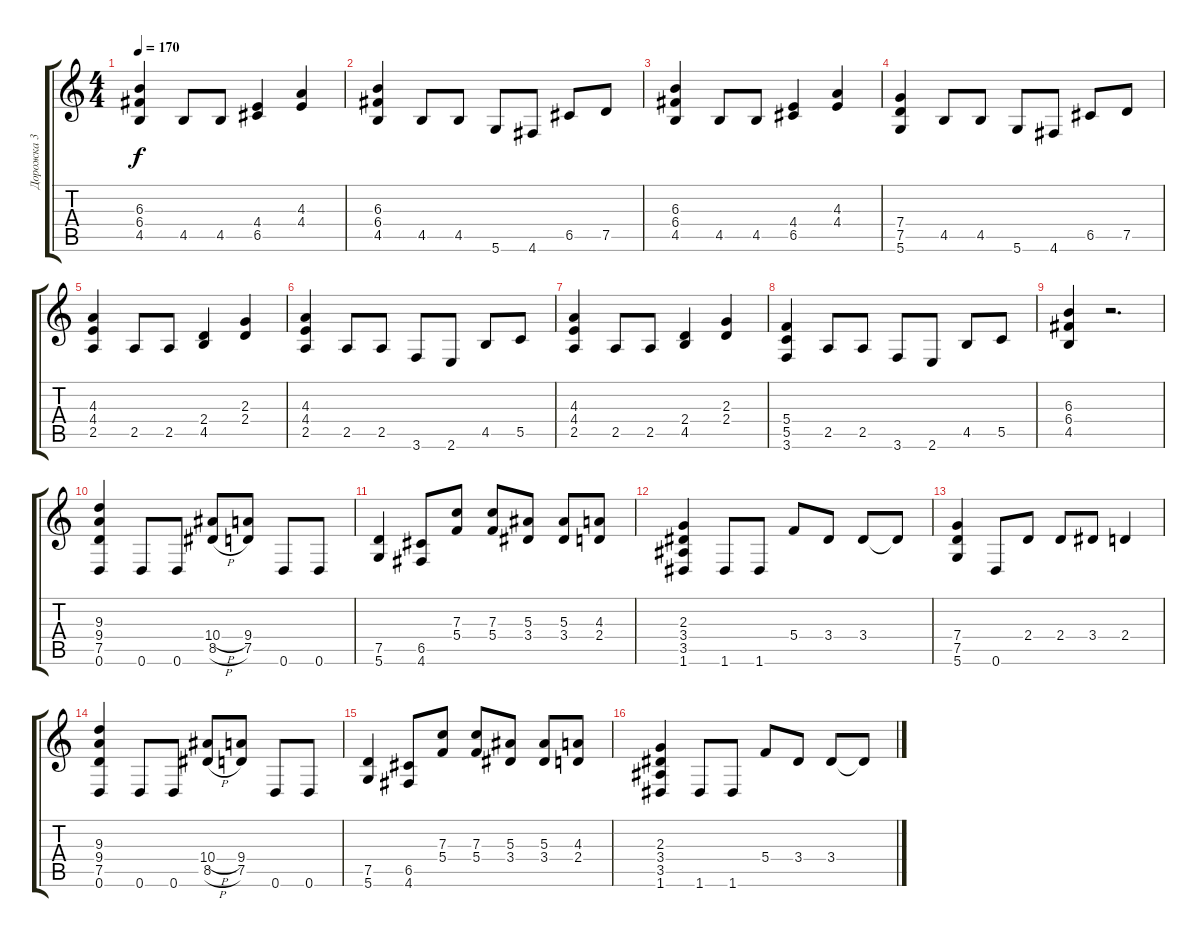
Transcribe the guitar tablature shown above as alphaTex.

\track ("Дорожка 3" "Дорожка 3") {instrument distortionguitar}
\staff {score tabs}
\tuning (D4 A3 F3 C3 G2 D2) {hide}
\ts (4 4)
\tempo 170
\clef g2
\ks c
(6.3 6.4 4.5).4{dy f} 4.5.8 4.5.8 (4.4 6.5).4 (4.3 4.4).4 |
(6.3 6.4 4.5).4 4.5.8 4.5.8 5.6.8 4.6.8 6.5.8 7.5.8 |
(6.3 6.4 4.5).4 4.5.8 4.5.8 (4.4 6.5).4 (4.3 4.4).4 |
(7.4 7.5 5.6).4 4.5.8 4.5.8 5.6.8 4.6.8 6.5.8 7.5.8 |
(4.3 4.4 2.5).4 2.5.8 2.5.8 (2.4 4.5).4 (2.3 2.4).4 |
(4.3 4.4 2.5).4 2.5.8 2.5.8 3.6.8 2.6.8 4.5.8 5.5.8 |
(4.3 4.4 2.5).4 2.5.8 2.5.8 (2.4 4.5).4 (2.3 2.4).4 |
(5.4 5.5 3.6).4 2.5.8 2.5.8 3.6.8 2.6.8 4.5.8 5.5.8 |
(6.3 6.4 4.5).4 r.2{d} |
(9.3 9.4 7.5 0.6).4 0.6.8 0.6.8 (10.4{h} 8.5{h}).8 (9.4 7.5).8 0.6.8 0.6.8 |
(7.5 5.6).4 (6.5 4.6).8 (7.3 5.4).8 (7.3 5.4).8 (5.3 3.4).8 (5.3 3.4).8 (4.3 2.4).8 |
(2.3 3.4 3.5 1.6).4 1.6.8 1.6.8 5.4.8 3.4.8 3.4.8 3.4{t}.8 |
(7.4 7.5 5.6).4 0.6.8 2.4.8 2.4.8 3.4.8 2.4.4 |
(9.3 9.4 7.5 0.6).4 0.6.8 0.6.8 (10.4{h} 8.5{h}).8 (9.4 7.5).8 0.6.8 0.6.8 |
(7.5 5.6).4 (6.5 4.6).8 (7.3 5.4).8 (7.3 5.4).8 (5.3 3.4).8 (5.3 3.4).8 (4.3 2.4).8 |
(2.3 3.4 3.5 1.6).4 1.6.8 1.6.8 5.4.8 3.4.8 3.4.8 3.4{t}.8
